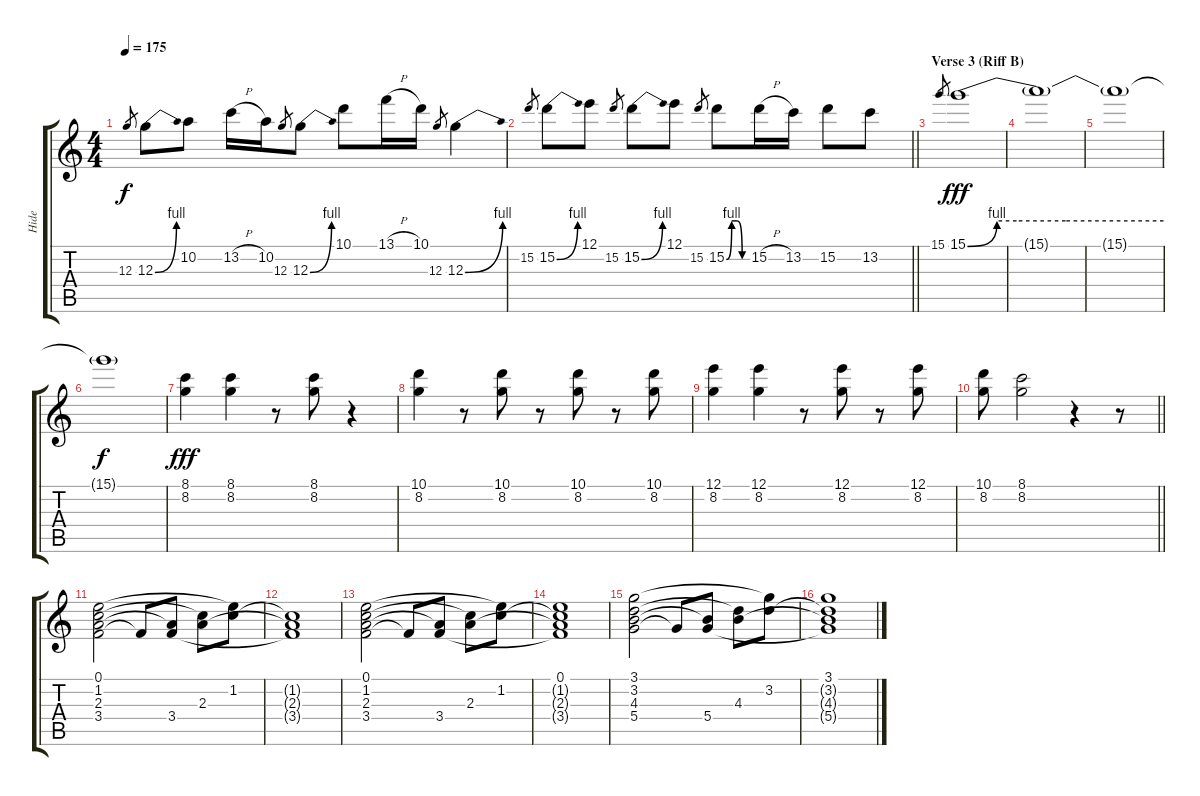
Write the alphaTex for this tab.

\track ("Hide" "Hide") {instrument distortionguitar}
\staff {score tabs}
\tuning (E4 B3 G3 D3 A2 E2) {hide}
\ts (4 4)
\tempo 175
\clef g2
\ks c
12.3.8{gr dy f} 12.3{be (bend 0 0 60 4)}.8 10.2.8 13.2{h}.16 10.2.16 12.3.8{gr} 12.3{be (bend 0 0 60 4)}.8 10.1.8 13.1{h}.16 10.1.16 12.3.8{gr} 12.3{be (bend 0 0 60 4)}.4 |
\barLineRight lightlight
15.2.8{gr} 15.2{be (bend 0 0 60 4)}.8 12.1.8 15.2.8{gr} 15.2{be (bend 0 0 60 4)}.8 12.1.8 15.2.8{gr} 15.2{be (custom 0 0 15 4 30 4 45 0 60 0)}.8 15.2{h}.16 13.2.16 15.2.8 13.2.8 |
\section ("" "Verse 3 (Riff B)")
15.1.8{gr} 15.1{be (custom 0 0 9 4 15 4 30 4 60 4)}.1{dy fff} |
15.1{t}.1 |
15.1{t}.1 |
15.1{t}.1{dy f volume 12 balance 14 instrument distortionguitar} |
(8.1 8.2).4{dy fff} (8.1 8.2).4 r.8 (8.1 8.2).8 r.4 |
(10.1 8.2).4 r.8 (10.1 8.2).8 r.8 (10.1 8.2).8 r.8 (10.1 8.2).8 |
(12.1 8.2).4 (12.1 8.2).4 r.8 (12.1 8.2).8 r.8 (12.1 8.2).8 |
\barLineRight lightlight
(10.1 8.2).8 (8.1 8.2).2 r.4 r.8 |
(0.1 1.2 2.3 3.4).2 3.4{t}.8 (2.3{t} 3.4).8 (1.2{t} 2.3).8 (0.1{t} 1.2).8 |
(1.2{t} 2.3{t} 3.4{t}).1 |
(0.1 1.2 2.3 3.4).2 3.4{t}.8 (2.3{t} 3.4).8 (1.2{t} 2.3).8 (0.1{t} 1.2).8 |
(0.1 1.2{t} 2.3{t} 3.4{t}).1 |
(3.1 3.2 4.3 5.4).2 5.4{t}.8 (4.3{t} 5.4).8 (3.2{t} 4.3).8 (3.1{t} 3.2).8 |
(3.1 3.2{t} 4.3{t} 5.4{t}).1
